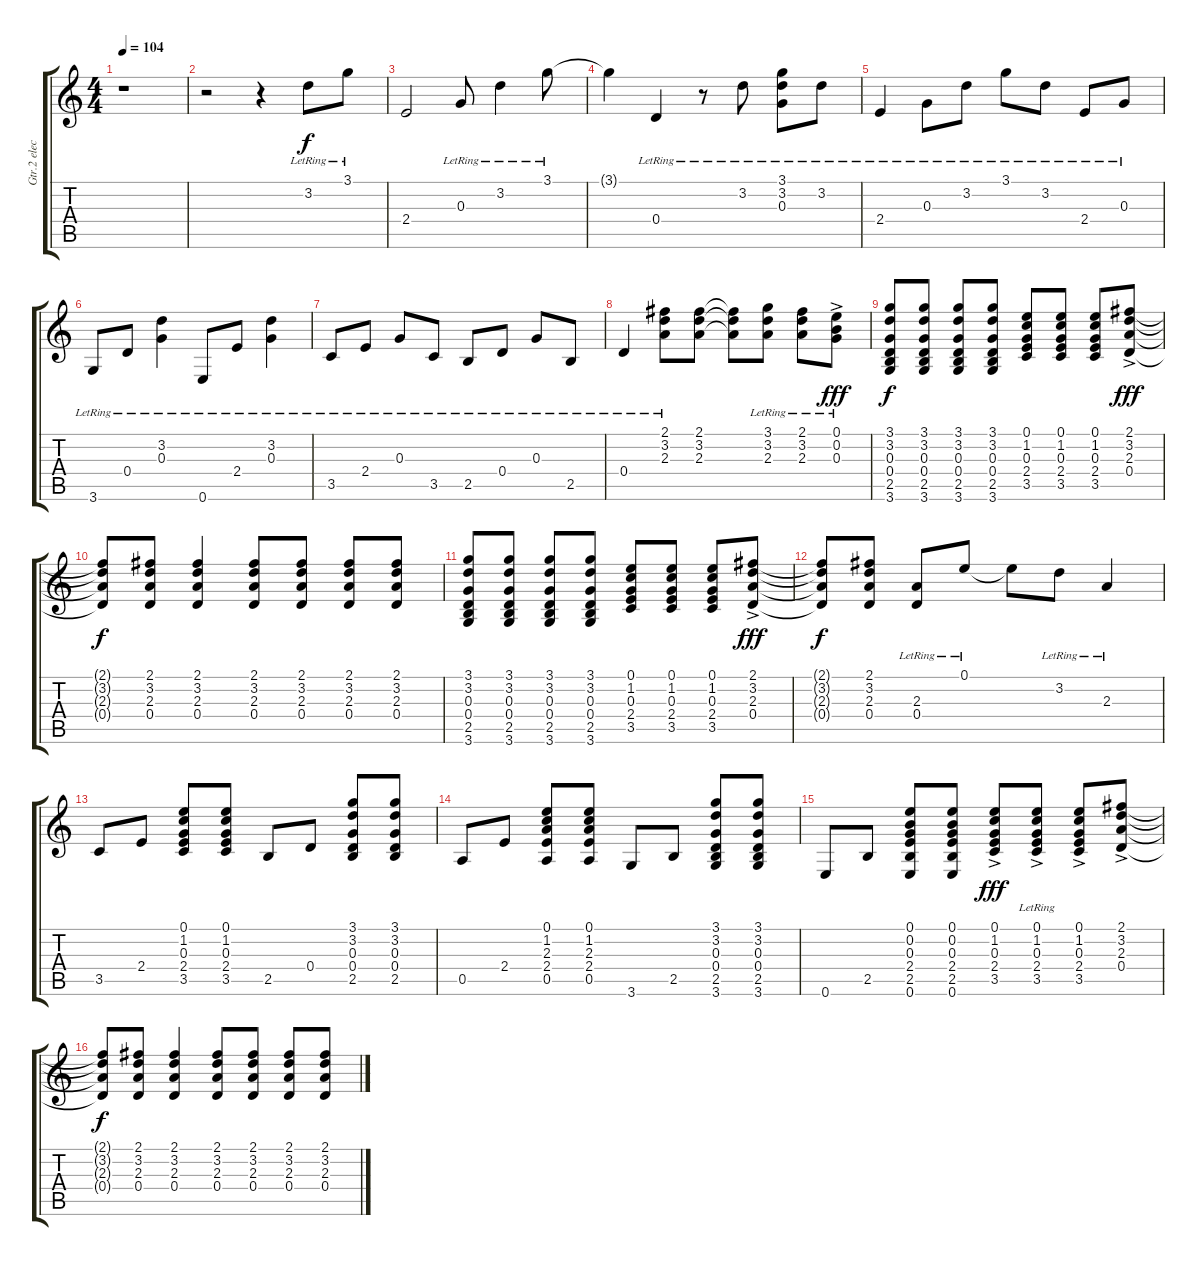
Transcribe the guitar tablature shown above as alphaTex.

\track ("Gtr.2 electric" "Gtr.2 elec") {instrument electricguitarjazz}
\staff {score tabs}
\tuning (E4 B3 G3 D3 A2 E2) {hide}
\ts (4 4)
\tempo 104
\clef g2
\ks c
r.1{dy fff} |
r.2 r.4 3.2{lr}.8{dy f} 3.1{lr}.8 |
2.4.2 0.3{lr}.8 3.2{lr}.4 3.1{lr}.8 |
3.1{t}.4 0.4{lr}.4 r.8 3.2{lr}.8 (3.1{lr} 3.2{lr} 0.3{lr}).8 3.2{lr}.8 |
2.4{lr}.4 0.3{lr}.8 3.2{lr}.8 3.1{lr}.8 3.2{lr}.8 2.4{lr}.8 0.3{lr}.8 |
3.6{lr}.8 0.4{lr}.8 (3.2{lr} 0.3{lr}).4 0.6{lr}.8 2.4{lr}.8 (3.2{lr} 0.3{lr}).4 |
3.5{lr}.8 2.4{lr}.8 0.3{lr}.8 3.5{lr}.8 2.5{lr}.8 0.4{lr}.8 0.3{lr}.8 2.5{lr}.8 |
0.4{lr}.4 (2.1{lr} 3.2{lr} 2.3{lr}).8 (2.1 3.2 2.3).8 (2.1{t} 3.2{t} 2.3{t}).8 (3.1{lr} 3.2{lr} 2.3{lr}).8 (2.1{lr} 3.2{lr} 2.3{lr}).8 (0.1{ac lr} 0.2{ac lr} 0.3{ac lr}).8{dy fff} |
(3.1 3.2 0.3 0.4 2.5 3.6).8{dy f} (3.1 3.2 0.3 0.4 2.5 3.6).8 (3.1 3.2 0.3 0.4 2.5 3.6).8 (3.1 3.2 0.3 0.4 2.5 3.6).8 (0.1 1.2 0.3 2.4 3.5).8 (0.1 1.2 0.3 2.4 3.5).8 (0.1 1.2 0.3 2.4 3.5).8 (2.1{ac} 3.2{ac} 2.3{ac} 0.4{ac}).8{dy fff} |
(2.1{t} 3.2{t} 2.3{t} 0.4{t}).8{dy f} (2.1 3.2 2.3 0.4).8 (2.1 3.2 2.3 0.4).4 (2.1 3.2 2.3 0.4).8 (2.1 3.2 2.3 0.4).8 (2.1 3.2 2.3 0.4).8 (2.1 3.2 2.3 0.4).8 |
(3.1 3.2 0.3 0.4 2.5 3.6).8 (3.1 3.2 0.3 0.4 2.5 3.6).8 (3.1 3.2 0.3 0.4 2.5 3.6).8 (3.1 3.2 0.3 0.4 2.5 3.6).8 (0.1 1.2 0.3 2.4 3.5).8 (0.1 1.2 0.3 2.4 3.5).8 (0.1 1.2 0.3 2.4 3.5).8 (2.1{ac} 3.2{ac} 2.3{ac} 0.4{ac}).8{dy fff} |
(2.1{t} 3.2{t} 2.3{t} 0.4{t}).8{dy f} (2.1 3.2 2.3 0.4).8 (2.3{lr} 0.4{lr}).8 0.1{lr}.8 0.1{t}.8 3.2{lr}.8 2.3{lr}.4 |
3.5.8 2.4.8 (0.1 1.2 0.3 2.4 3.5).8 (0.1 1.2 0.3 2.4 3.5).8 2.5.8 0.4.8 (3.1 3.2 0.3 0.4 2.5).8 (3.1 3.2 0.3 0.4 2.5).8 |
0.5.8 2.4.8 (0.1 1.2 2.3 2.4 0.5).8 (0.1 1.2 2.3 2.4 0.5).8 3.6.8 2.5.8 (3.1 3.2 0.3 0.4 2.5 3.6).8 (3.1 3.2 0.3 0.4 2.5 3.6).8 |
0.6.8 2.5.8 (0.1 0.2 0.3 2.4 2.5 0.6).8 (0.1 0.2 0.3 2.4 2.5 0.6).8 (0.1{ac} 1.2{ac} 0.3{ac} 2.4{ac} 3.5{ac}).8{dy fff} (0.1{ac} 1.2{lr} 0.3{ac} 2.4{ac} 3.5{ac}).8 (0.1{ac} 1.2{ac} 0.3{ac} 2.4{ac} 3.5{ac}).8 (2.1{ac} 3.2{ac} 2.3{ac} 0.4{ac}).8 |
(2.1{t} 3.2{t} 2.3{t} 0.4{t}).8{dy f} (2.1 3.2 2.3 0.4).8 (2.1 3.2 2.3 0.4).4 (2.1 3.2 2.3 0.4).8 (2.1 3.2 2.3 0.4).8 (2.1 3.2 2.3 0.4).8 (2.1 3.2 2.3 0.4).8
